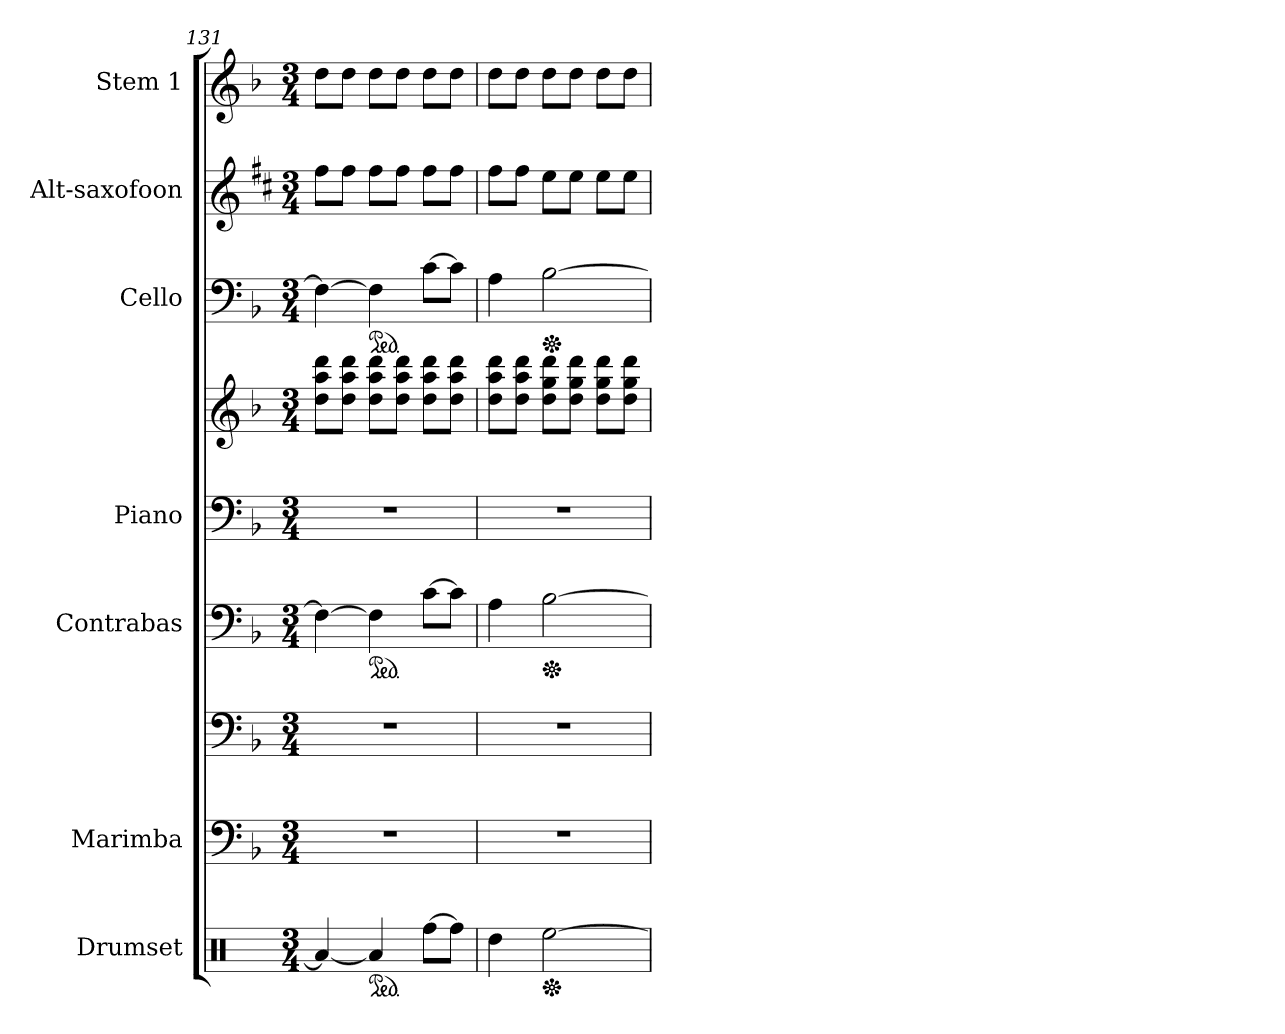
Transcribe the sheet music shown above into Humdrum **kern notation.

**kern	**kern	**kern	**kern	**kern	**kern	**kern	**kern	**kern
*part7	*part6	*part6	*part5	*part4	*part4	*part3	*part2	*part1
*staff9	*staff8	*staff7	*staff6	*staff5	*staff4	*staff3	*staff2	*staff1
*I"Drumset	*I"Marimba	*	*I"Contrabas	*I"Piano	*	*I"Cello	*I"Alt-saxofoon	*I"Stem 1
*I'D. set	*I'Mrm.	*	*I'Ca. Bs.	*I'Pno.	*	*	*I'A. Sax.	*I'Stm. 1
!!LO:PB:g=z
*clefX	*clefF4	*clefF4	*clefF4	*clefF4	*clefG2	*clefF4	*clefG2	*clefG2
*	*	*	*ITrd7c12	*	*	*	*ITrd5c9	*
*k[]	*k[b-]	*k[b-]	*k[b-]	*k[b-]	*k[b-]	*k[b-]	*k[b-]	*k[b-]
*M3/4	*M3/4	*M3/4	*M3/4	*M3/4	*M3/4	*M3/4	*M3/4	*M3/4
=131	=131	=131	=131	=131	=131	=131	=131	=131
4Ra/_	2.r	2.r	4FF\_	2.r	8dd\ 8aa\ 8ddd\L	4F\_	8a\L	8dd\L
.	.	.	.	.	8dd\ 8aa\ 8ddd\J	.	8a\J	8dd\J
*ped	*	*	*	*	*	*	*	*
*	*	*	*ped	*	*	*	*	*
*	*	*	*	*	*	*ped	*	*
4Ra/]	.	.	4FF\]	.	8dd\ 8aa\ 8ddd\L	4F\]	8a\L	8dd\L
.	.	.	.	.	8dd\ 8aa\ 8ddd\J	.	8a\J	8dd\J
[8Rff\L	.	.	[8C\L	.	8dd\ 8aa\ 8ddd\L	[8c\L	8a\L	8dd\L
8Rff\J]	.	.	8C\J]	.	8dd\ 8aa\ 8ddd\J	8c\J]	8a\J	8dd\J
=132	=132	=132	=132	=132	=132	=132	=132	=132
4Rdd\	2.r	2.r	4AA\	2.r	8dd\ 8aa\ 8ddd\L	4A\	8a\L	8dd\L
.	.	.	.	.	8dd\ 8aa\ 8ddd\J	.	8a\J	8dd\J
*Xped	*	*	*	*	*	*	*	*
*	*	*	*Xped	*	*	*	*	*
*	*	*	*	*	*	*Xped	*	*
[2Ree\	.	.	[2BB-\	.	8dd\ 8gg\ 8ddd\L	[2B-\	8g\L	8dd\L
.	.	.	.	.	8dd\ 8gg\ 8ddd\J	.	8g\J	8dd\J
.	.	.	.	.	8dd\ 8gg\ 8ddd\L	.	8g\L	8dd\L
.	.	.	.	.	8dd\ 8gg\ 8ddd\J	.	8g\J	8dd\J
=	=	=	=	=	=	=	=	=
*-	*-	*-	*-	*-	*-	*-	*-	*-
